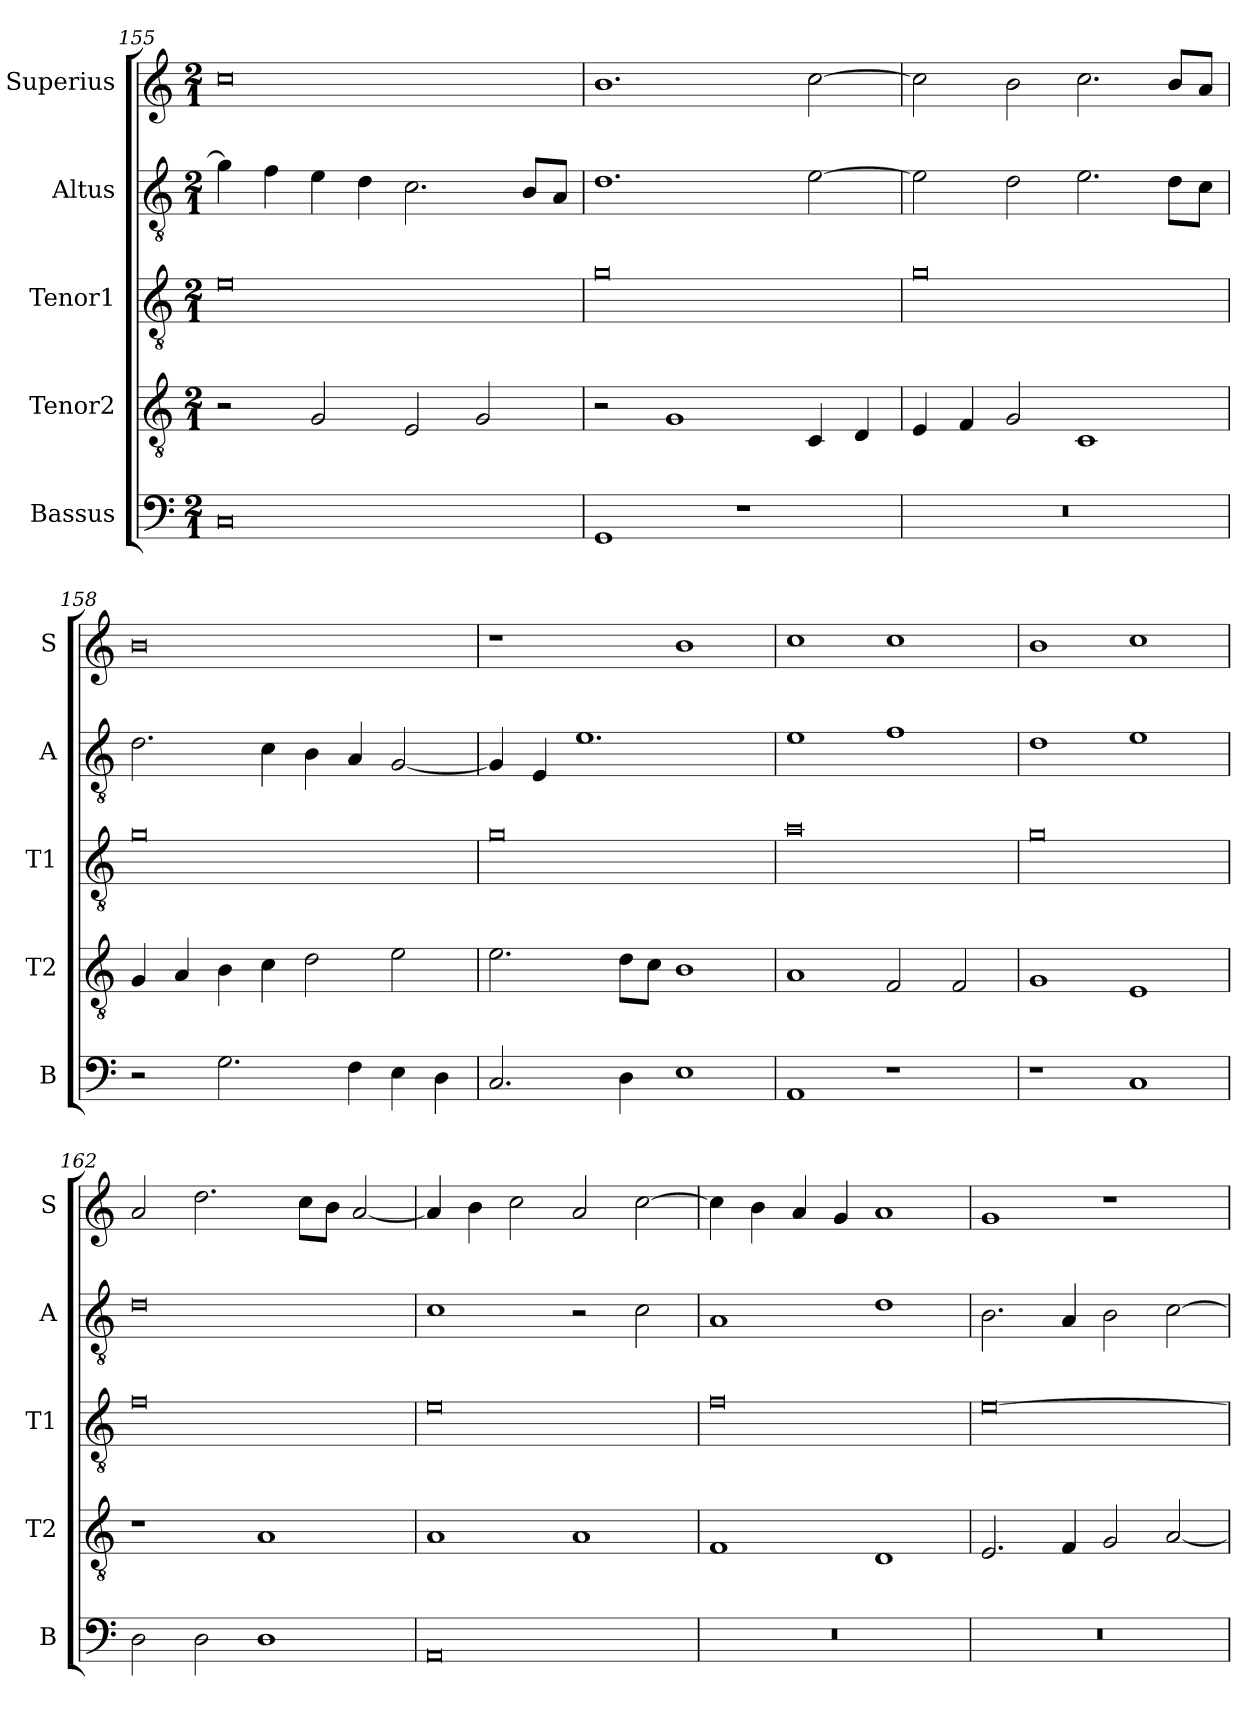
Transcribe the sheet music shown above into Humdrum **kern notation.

**kern	**kern	**kern	**kern	**kern
*part5	*part4	*part3	*part2	*part1
*staff5	*staff4	*staff3	*staff2	*staff1
*I"Bassus	*I"Tenor2	*I"Tenor1	*I"Altus	*I"Superius
*I'B	*I'T2	*I'T1	*I'A	*I'S
*clefF4	*clefGv2	*clefGv2	*clefGv2	*clefG2
*k[]	*k[]	*k[]	*k[]	*k[]
*M2/1	*M2/1	*M2/1	*M2/1	*M2/1
=155	=155	=155	=155	=155
0C	2r	0e	4g\]	0cc
.	.	.	4f\	.
.	2G/	.	4e\	.
.	.	.	4d\	.
.	2E/	.	2.c\	.
.	2G/	.	.	.
.	.	.	8B/L	.
.	.	.	8A/J	.
=156	=156	=156	=156	=156
1GG	2r	0g	1.d	1.b
.	1G	.	.	.
1r	.	.	.	.
.	4C/	.	[2e\	[2cc\
.	4D/	.	.	.
=157	=157	=157	=157	=157
0r	4E/	0g	2e\]	2cc\]
.	4F/	.	.	.
.	2G/	.	2d\	2b\
.	1C	.	2.e\	2.cc\
.	.	.	8d\L	8b/L
.	.	.	8c\J	8a/J
=158	=158	=158	=158	=158
2r	4G/	0g	2.d\	0b
.	4A/	.	.	.
2.G\	4B\	.	.	.
.	4c\	.	4c\	.
.	2d\	.	4B\	.
4F\	.	.	4A/	.
4E\	2e\	.	[2G/	.
4D\	.	.	.	.
=159	=159	=159	=159	=159
2.C/	2.e\	0g	4G/]	1r
.	.	.	4E/	.
.	.	.	1.e	.
4D\	8d\L	.	.	.
.	8c\J	.	.	.
1E	1B	.	.	1b
=160	=160	=160	=160	=160
1AA	1A	0a	1e	1cc
1r	2F/	.	1f	1cc
.	2F/	.	.	.
=161	=161	=161	=161	=161
1r	1G	0g	1d	1b
1C	1E	.	1e	1cc
=162	=162	=162	=162	=162
2D\	1r	0f	0d	2a/
2D\	.	.	.	2.dd\
1D	1A	.	.	.
.	.	.	.	8cc\L
.	.	.	.	8b\J
.	.	.	.	[2a/
=163	=163	=163	=163	=163
0AA	1A	0e	1c	4a/]
.	.	.	.	4b\
.	.	.	.	2cc\
.	1A	.	2r	2a/
.	.	.	2c\	[2cc\
=164	=164	=164	=164	=164
0r	1F	0f	1A	4cc\]
.	.	.	.	4b\
.	.	.	.	4a/
.	.	.	.	4g/
.	1D	.	1d	1a
=165	=165	=165	=165	=165
0r	2.E/	[0e	2.B\	1g
.	4F/	.	4A/	.
.	2G/	.	2B\	1r
.	[2A/	.	[2c\	.
=	=	=	=	=
*-	*-	*-	*-	*-
